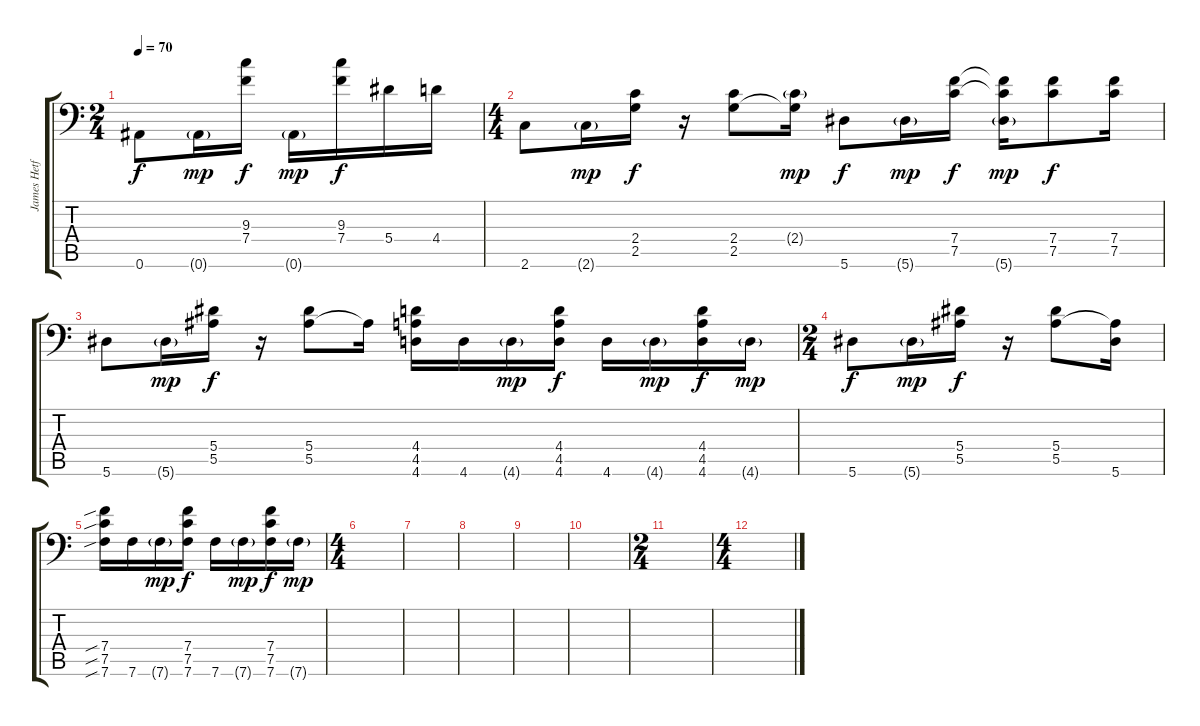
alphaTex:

\track ("James Hetfield" "James Hetf") {instrument electricguitarjazz}
\staff {score tabs}
\tuning (C4 G3 Eb3 Bb2 F2 Bb1) {hide}
\ts (2 4)
\tempo 70
\clef f4
\ks c
0.6.8{dy f} 0.6{g}.16{dy mp} (9.3 7.4).16{dy f} 0.6{g}.16{dy mp} (9.3 7.4).16{dy f} 5.4.16 4.4.16 |
\ts (4 4)
2.6.8 2.6{g}.16{dy mp} (2.4 2.5).16{dy f} r.16 (2.4 2.5).8 (2.4{g} 2.5{t}).16{dy mp} 5.6.8{dy f} 5.6{g}.16{dy mp} (7.4 7.5).16{dy f} (7.4{t} 7.5{t} 5.6{g}).16{dy mp} (7.4 7.5).8{dy f} (7.4 7.5).16 |
5.6.8 5.6{g}.16{dy mp} (5.4 5.5).16{dy f} r.16 (5.4 5.5).8 5.5{t}.16 (4.4 4.5 4.6).16 4.6.16 4.6{g}.16{dy mp} (4.4 4.5 4.6).16{dy f} 4.6.16 4.6{g}.16{dy mp} (4.4 4.5 4.6).16{dy f} 4.6{g}.16{dy mp} |
\ts (2 4)
5.6.8{dy f} 5.6{g}.16{dy mp} (5.4 5.5).16{dy f} r.16 (5.4 5.5).8 (5.5{t} 5.6).16 |
(7.4{sib} 7.5{sib} 7.6{sib}).16 7.6.16 7.6{g}.16{dy mp} (7.4 7.5 7.6).16{dy f} 7.6.16 7.6{g}.16{dy mp} (7.4 7.5 7.6).16{dy f} 7.6{g}.16{dy mp} |
\ts (4 4)
|
|
|
|
|
\ts (2 4)
|
\ts (4 4)
